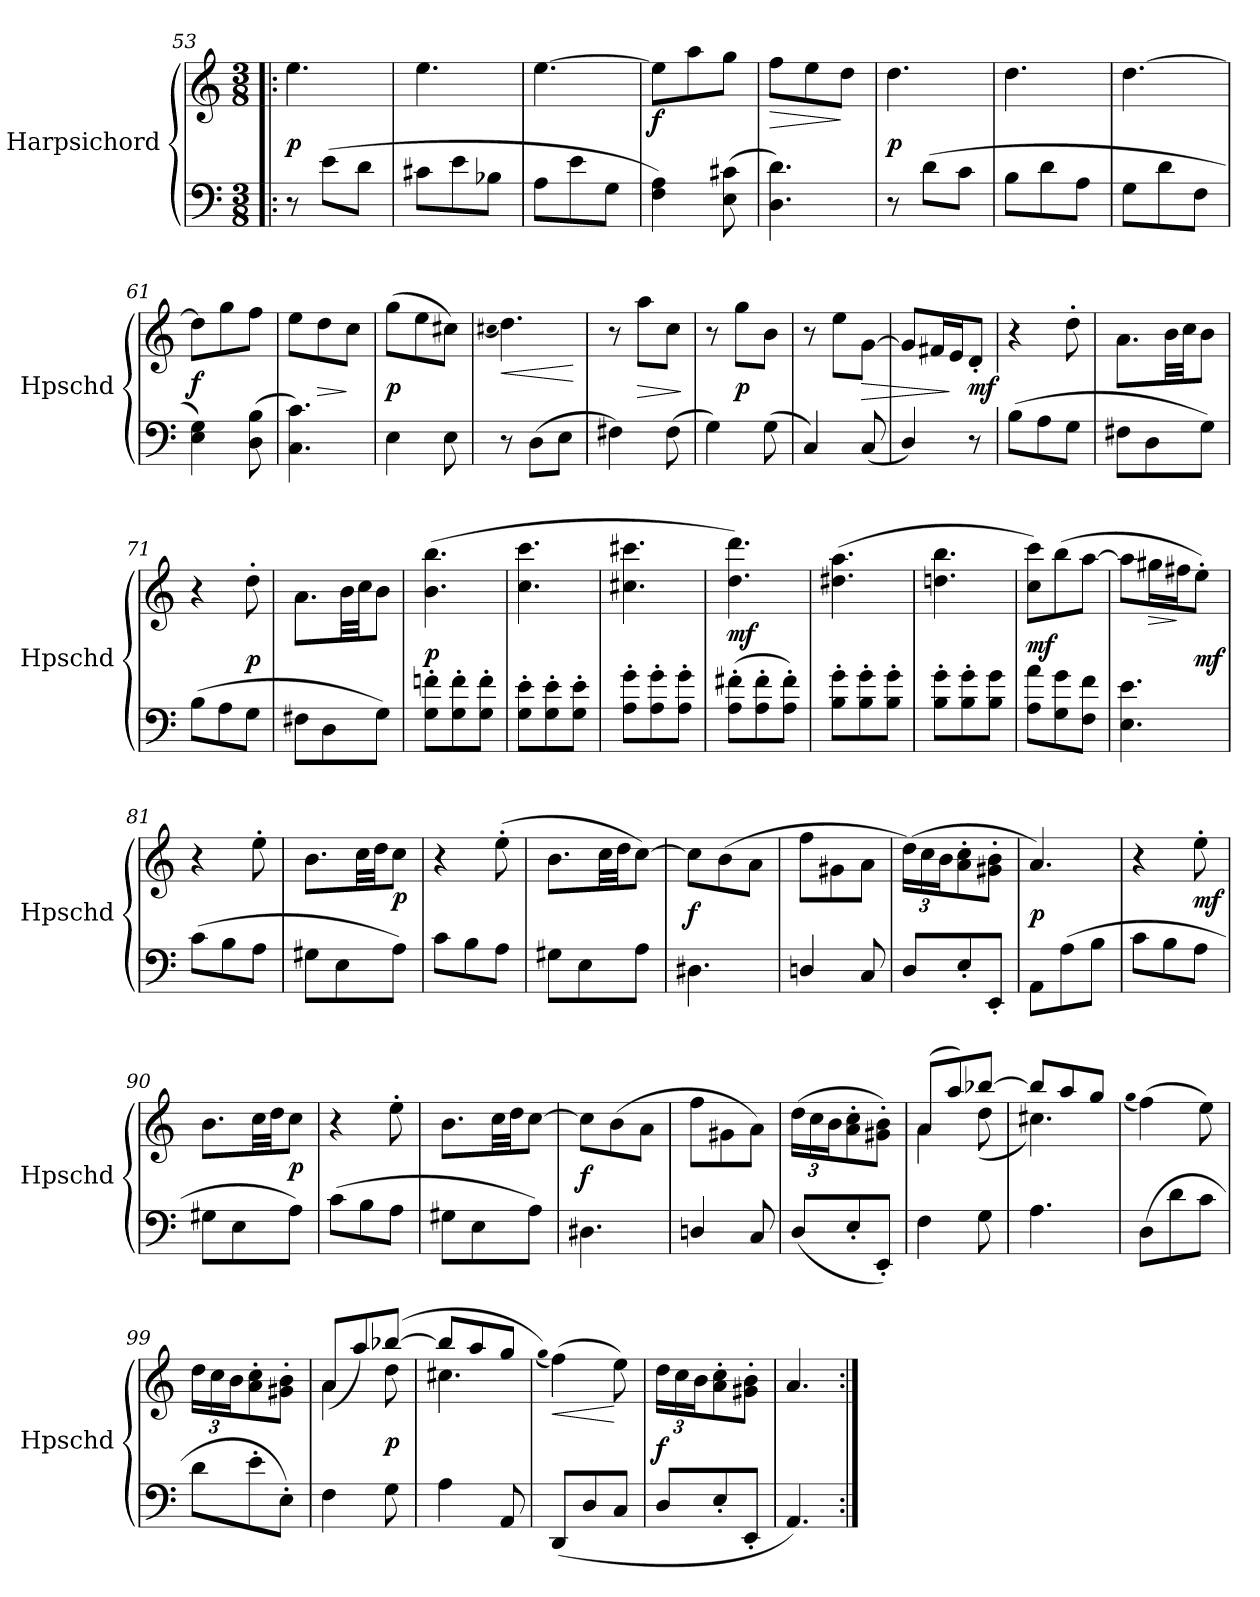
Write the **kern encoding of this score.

**kern	**kern	**dynam
*part1	*part1	*part1
*staff2	*staff1	*staff1/2
*I"Harpsichord	*	*
*I'Hpschd	*	*
*clefF4	*clefG2	*
*k[]	*k[]	*
*a:	*a:	*
*M3/8	*M3/8	*
=53!|:	=53!|:	=53!|:
8r	4.ee\	p
(8e\L	.	.
8d\J	.	.
=54	=54	=54
8c#X\L	4.ee\	.
8e\	.	.
8B-X\J	.	.
=55	=55	=55
8A\L	[4.ee\	.
8e\	.	.
8G\J	.	.
=56	=56	=56
4F\ 4A\)	8ee\L]	f
.	8aa\	.
(8E\ 8c#X\	8gg\J	.
=57	=57	=57
!	!	!LO:HP:b
4.D\ 4.d\)	8ff\L	>
.	8ee\	.
.	8dd\J	]
=58	=58	=58
8r	4.dd\	p
(8d\L	.	.
8c\J	.	.
=59	=59	=59
8B\L	4.dd\	.
8d\	.	.
8A\J	.	.
=60	=60	=60
8G\L	[4.dd\	.
8d\	.	.
8F\J	.	.
=61	=61	=61
4E\ 4G\)	8dd\L]	f
.	8gg\	.
(8D\ 8B\	8ff\J	.
=62	=62	=62
4.C\ 4.c\)	8ee\L	.
!	!	!LO:HP:b
.	8dd\	>
.	8cc\J	]
=63	=63	=63
4E\	(8gg\L	p
.	8ee\	.
8E\	8cc#X\J)	.
=64	=64	=64
.	(qcc#X	.
!	!	!LO:HP:b
8r	4.dd\)	<
(8D\L	.	.
8E\J	.	.
.	.	[
=65	=65	=65
4F#X\)	8r	.
!	!	!LO:HP:b
.	8aa\L	>
(8F#\	8cc\J	.
.	.	]
=66	=66	=66
4G\)	8r	.
.	8gg\L	p
(8G\	8b\J	.
=67	=67	=67
4C/)	8r	.
.	8ee\L	.
!	!	!LO:HP:b
(8C/	[8g\J	>
=68	=68	=68
4D/)	8g/L]	.
.	16f#X/L	.
.	16e/J	]
8r	8d'/J	mf
=69	=69	=69
(8B\L	4r	.
8A\	.	.
8G\J	8dd'\	.
=70	=70	=70
8F#X\L	8.a\L	.
8D\	.	.
.	32b\LL	.
.	32cc\JJ	.
8G\J)	8b\J	.
=71	=71	=71
(8B\L	4r	.
8A\	.	.
8G\J	8dd'\	p
=72	=72	=72
8F#X\L	8.a\L	.
8D\	.	.
.	32b\LL	.
.	32cc\JJ	.
8G\J)	8b\J	.
=73	=73	=73
8G'\ 8fn'\L	(4.b\ 4.bb\	p
8G'\ 8f'\	.	.
8G'\ 8f'\J	.	.
=74	=74	=74
8G'\ 8e'\L	4.cc\ 4.ccc\	.
8G'\ 8e'\	.	.
8G'\ 8e'\J	.	.
=75	=75	=75
8A'\ 8g'\L	4.cc#X\ 4.ccc#X\	.
8A'\ 8g'\	.	.
8A'\ 8g'\J	.	.
=76	=76	=76
(8A'\ 8f#X'\L	4.dd\ 4.ddd\)	mf
8A'\ 8f#'\	.	.
8A'\ 8f#'\J)	.	.
=77	=77	=77
8B'\ 8g'\L	(4.dd#X\ 4.aa\	.
8B'\ 8g'\	.	.
8B'\ 8g'\J	.	.
=78	=78	=78
8B'\ 8g'\L	4.ddn\ 4.bb\	.
8B'\ 8g'\	.	.
8B\ 8g\J	.	.
=79	=79	=79
8A\ 8a\L	8cc\ 8ccc\L)	mf
8G\ 8g\	(8bb\	.
8F\ 8f\J	[8aa\J	.
=80	=80	=80
4.E\ 4.e\	8aa\L]	.
!	!	!LO:HP:b
.	16gg#X\L	>
.	16ff#X\J	]
.	8ee'\J)	mf
=81	=81	=81
(8c\L	4r	.
8B\	.	.
8A\J	8ee'\	.
=82	=82	=82
8G#X\L	8.b\L	.
8E\	.	.
.	32cc\LL	.
.	32dd\JJ	.
8A\J)	8cc\J	p
=83	=83	=83
8c\L	4r	.
8B\	.	.
8A\J	(8ee'\	.
=84	=84	=84
8G#X\L	8.b\L	.
8E\	.	.
.	32cc\LL	.
.	32dd\JJ	.
8A\J	[8cc\J)	.
=85	=85	=85
4.D#X\	8cc\L]	f
.	(8b\	.
.	8a\J	.
=86	=86	=86
4Dn/	8ff\L	.
.	8g#X\	.
8C/	8a\J	.
=87	=87	=87
8D/L	(24dd\LL)	.
.	24cc\	.
.	24b\J	.
8E'/	8a'\ 8cc'\	.
8EE'/J	8g#X'\ 8b'\J	.
=88	=88	=88
8AA\L	4.a/)	p
(8A\	.	.
8B\J	.	.
=89	=89	=89
8c\L	4r	.
8B\	.	.
8A\J	8ee'\	mf
=90	=90	=90
8G#X\L	8.b\L	.
8E\	.	.
.	32cc\LL	.
.	32dd\JJ	.
8A\J)	8cc\J	p
=91	=91	=91
(8c\L	4r	.
8B\	.	.
8A\J	8ee'\	.
=92	=92	=92
8G#X\L	8.b\L	.
8E\	.	.
.	32cc\LL	.
.	32dd\JJ	.
8A\J)	[8cc\J	.
=93	=93	=93
4.D#X\	8cc\L]	f
.	(8b\	.
.	8a\J	.
=94	=94	=94
4Dn/	8ff\L	.
.	8g#X\	.
8C/	8a\J)	.
=95	=95	=95
(8D/L	(24dd\LL	.
.	24cc\	.
.	24b\J	.
8E'/	8a'\ 8cc'\	.
8EE'/J)	8g#X'\ 8b'\J)	.
=96	=96	=96
*	*^	*
4F\	(8a/L	4a\	.
.	8aa/)	.	.
8G\	[8bb-X/J	(8dd\	.
=97	=97	=97	=97
4.A\	8bb-/L]	4.cc#X\)	.
.	8aa/	.	.
.	8gg/J	.	.
*	*v	*v	*
=98	=98	=98
.	(qgg	.
(8D\L	(4ff\)	.
8d\	.	.
8c\J	8ee\)	.
=99	=99	=99
8d\L	24dd\LL	.
.	24cc\	.
.	24b\J	.
8e'\	8a'\ 8cc'\	.
8E'\J)	8g#X'\ 8b'\J	.
=100	=100	=100
*	*^	*
4F\	8a/L	(4a\	.
.	8aa/)	.	.
8G\	([8bb-X/J	8dd\	p
=101	=101	=101	=101
4A\	8bb-/L]	4.cc#X\	.
.	8aa/	.	.
8AA/	8gg/J	.	.
*	*v	*v	*
=102	=102	=102
.	(qgg)	.
!	!	!LO:HP:b
(8DD/L	(4ff\)	<
8D/	.	.
8C/J	8ee\)	[
=103	=103	=103
8D/L	24dd\LL	f
.	24cc\	.
.	24b\J	.
8E'/	8a'\ 8cc'\	.
8EE'/J	8g#X'\ 8b'\J	.
=104	=104	=104
4.AA/)	4.a/	.
=:|!	=:|!	=:|!
*-	*-	*-
